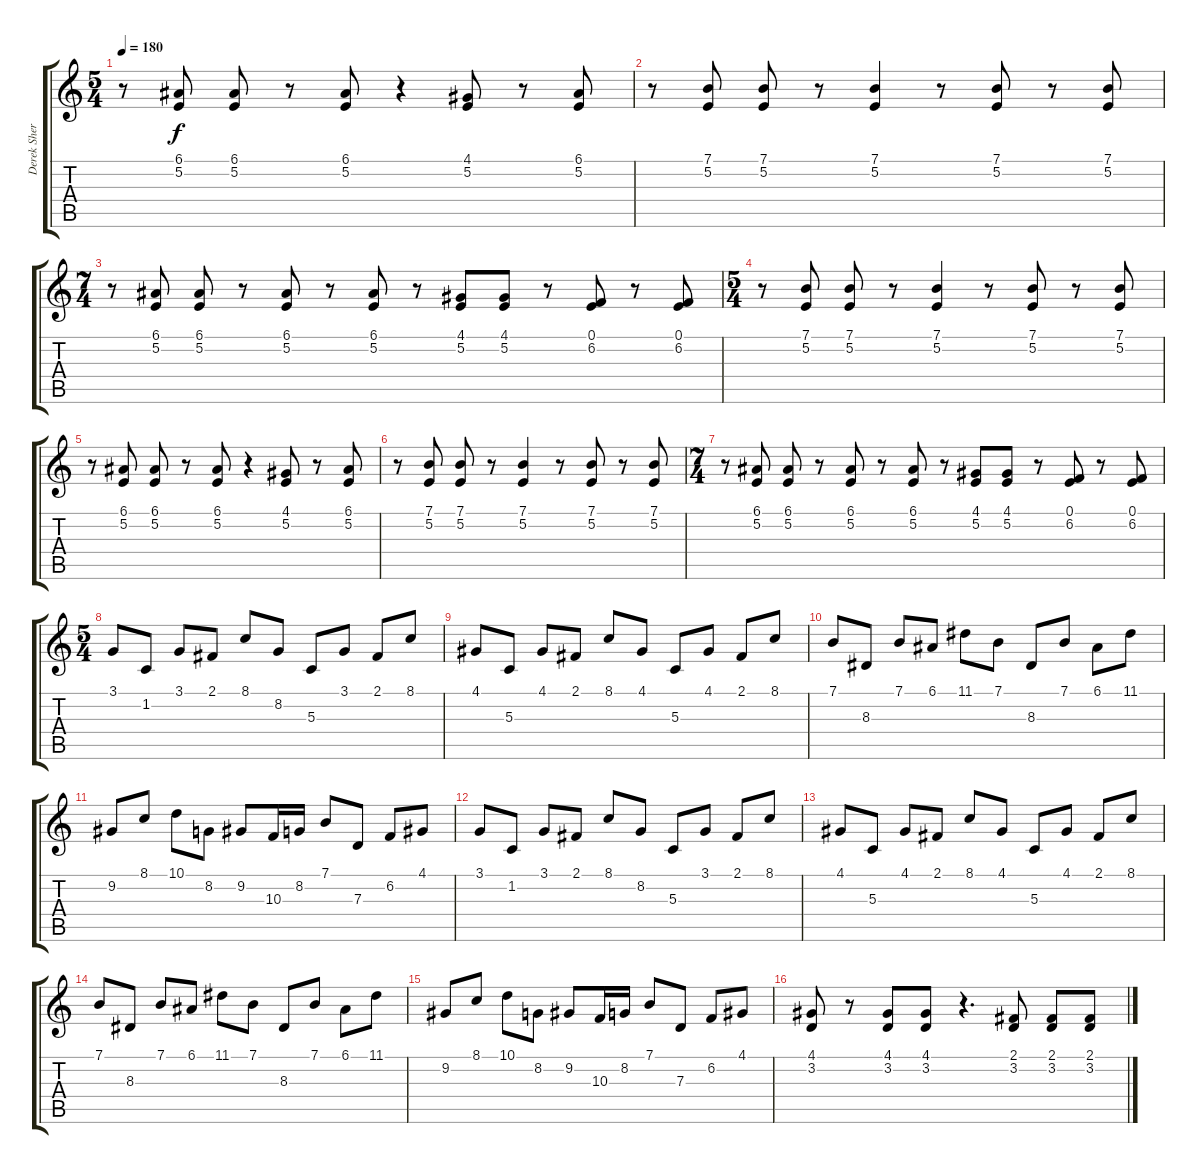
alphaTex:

\track ("Derek Sherinian" "Derek Sher") {instrument rockorgan}
\staff {score tabs}
\tuning (E4 B3 G3 D3 A2 E2) {hide}
\ts (5 4)
\tempo 180
\clef g2
\ks c
r.8{dy f} (6.1 5.2).8 (6.1 5.2).8 r.8 (6.1 5.2).8 r.4 (4.1 5.2).8 r.8 (6.1 5.2).8 |
r.8 (7.1 5.2).8 (7.1 5.2).8 r.8 (7.1 5.2).4 r.8 (7.1 5.2).8 r.8 (7.1 5.2).8 |
\ts (7 4)
r.8 (6.1 5.2).8 (6.1 5.2).8 r.8 (6.1 5.2).8 r.8 (6.1 5.2).8 r.8 (4.1 5.2).8 (4.1 5.2).8 r.8 (0.1 6.2).8 r.8 (0.1 6.2).8 |
\ts (5 4)
r.8 (7.1 5.2).8 (7.1 5.2).8 r.8 (7.1 5.2).4 r.8 (7.1 5.2).8 r.8 (7.1 5.2).8 |
r.8 (6.1 5.2).8 (6.1 5.2).8 r.8 (6.1 5.2).8 r.4 (4.1 5.2).8 r.8 (6.1 5.2).8 |
r.8 (7.1 5.2).8 (7.1 5.2).8 r.8 (7.1 5.2).4 r.8 (7.1 5.2).8 r.8 (7.1 5.2).8 |
\ts (7 4)
r.8 (6.1 5.2).8 (6.1 5.2).8 r.8 (6.1 5.2).8 r.8 (6.1 5.2).8 r.8 (4.1 5.2).8 (4.1 5.2).8 r.8 (0.1 6.2).8 r.8 (0.1 6.2).8 |
\ts (5 4)
3.1.8 1.2.8 3.1.8 2.1.8 8.1.8 8.2.8 5.3.8 3.1.8 2.1.8 8.1.8 |
4.1.8 5.3.8 4.1.8 2.1.8 8.1.8 4.1.8 5.3.8 4.1.8 2.1.8 8.1.8 |
7.1.8 8.3.8 7.1.8 6.1.8 11.1.8 7.1.8 8.3.8 7.1.8 6.1.8 11.1.8 |
9.2.8 8.1.8 10.1.8 8.2.8 9.2.8 10.3.16 8.2.16 7.1.8 7.3.8 6.2.8 4.1.8 |
3.1.8 1.2.8 3.1.8 2.1.8 8.1.8 8.2.8 5.3.8 3.1.8 2.1.8 8.1.8 |
4.1.8 5.3.8 4.1.8 2.1.8 8.1.8 4.1.8 5.3.8 4.1.8 2.1.8 8.1.8 |
7.1.8 8.3.8 7.1.8 6.1.8 11.1.8 7.1.8 8.3.8 7.1.8 6.1.8 11.1.8 |
9.2.8 8.1.8 10.1.8 8.2.8 9.2.8 10.3.16 8.2.16 7.1.8 7.3.8 6.2.8 4.1.8 |
(4.1 3.2).8 r.8 (4.1 3.2).8 (4.1 3.2).8 r.4{d} (2.1 3.2).8 (2.1 3.2).8 (2.1 3.2).8
